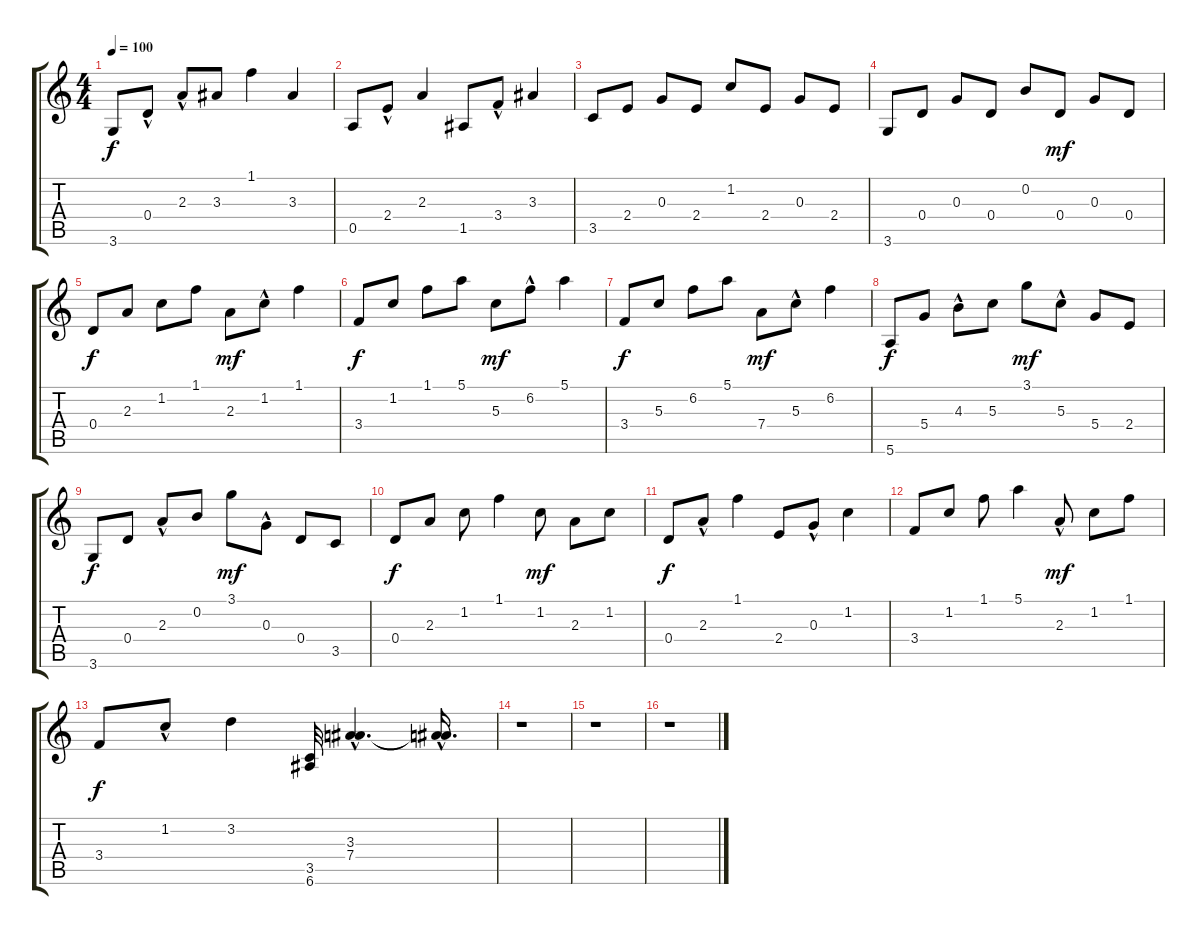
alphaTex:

\track "" {instrument acousticguitarsteel}
\staff {score tabs}
\tuning (E4 B3 G3 D3 A2 E2) {hide}
\ts (4 4)
\tempo 100
\clef g2
\ks c
3.6.8{dy f} 0.4{hac}.8 2.3{hac}.8 3.3.8 1.1.4 3.3.4 |
0.5.8 2.4{hac}.8 2.3.4 1.5.8 3.4{hac}.8 3.3.4 |
3.5.8 2.4.8 0.3.8 2.4.8 1.2.8 2.4.8 0.3.8 2.4.8 |
3.6.8 0.4.8 0.3.8 0.4.8 0.2.8 0.4.8{dy mf} 0.3.8 0.4.8 |
0.4.8{dy f} 2.3.8 1.2.8 1.1.8 2.3.8{dy mf} 1.2{hac}.8 1.1.4 |
3.4.8{dy f} 1.2.8 1.1.8 5.1.8 5.3.8{dy mf} 6.2{hac}.8 5.1.4 |
3.4.8{dy f} 5.3.8 6.2.8 5.1.8 7.4.8{dy mf} 5.3{hac}.8 6.2.4 |
5.6.8{dy f} 5.4.8 4.3{hac}.8 5.3.8 3.1.8{dy mf} 5.3{hac}.8 5.4.8 2.4.8 |
3.6.8{dy f} 0.4.8 2.3{hac}.8 0.2.8 3.1.8{dy mf} 0.3{hac}.8 0.4.8 3.5.8 |
0.4.8{dy f} 2.3.8 1.2.8 1.1.4 1.2.8{dy mf} 2.3.8 1.2.8 |
0.4.8{dy f} 2.3{hac}.8 1.1.4 2.4.8 0.3{hac}.8 1.2.4 |
3.4.8 1.2.8 1.1.8 5.1.4 2.3{hac}.8{dy mf} 1.2.8 1.1.8 |
3.4.8{dy f} 1.2{hac}.8 3.2.4 (3.5 6.6).32 (3.3{hac} 7.4{hac}).4{d} (3.3{hac t} 7.4{hac t}).16{d} |
r.1 |
r.1 |
r.1
